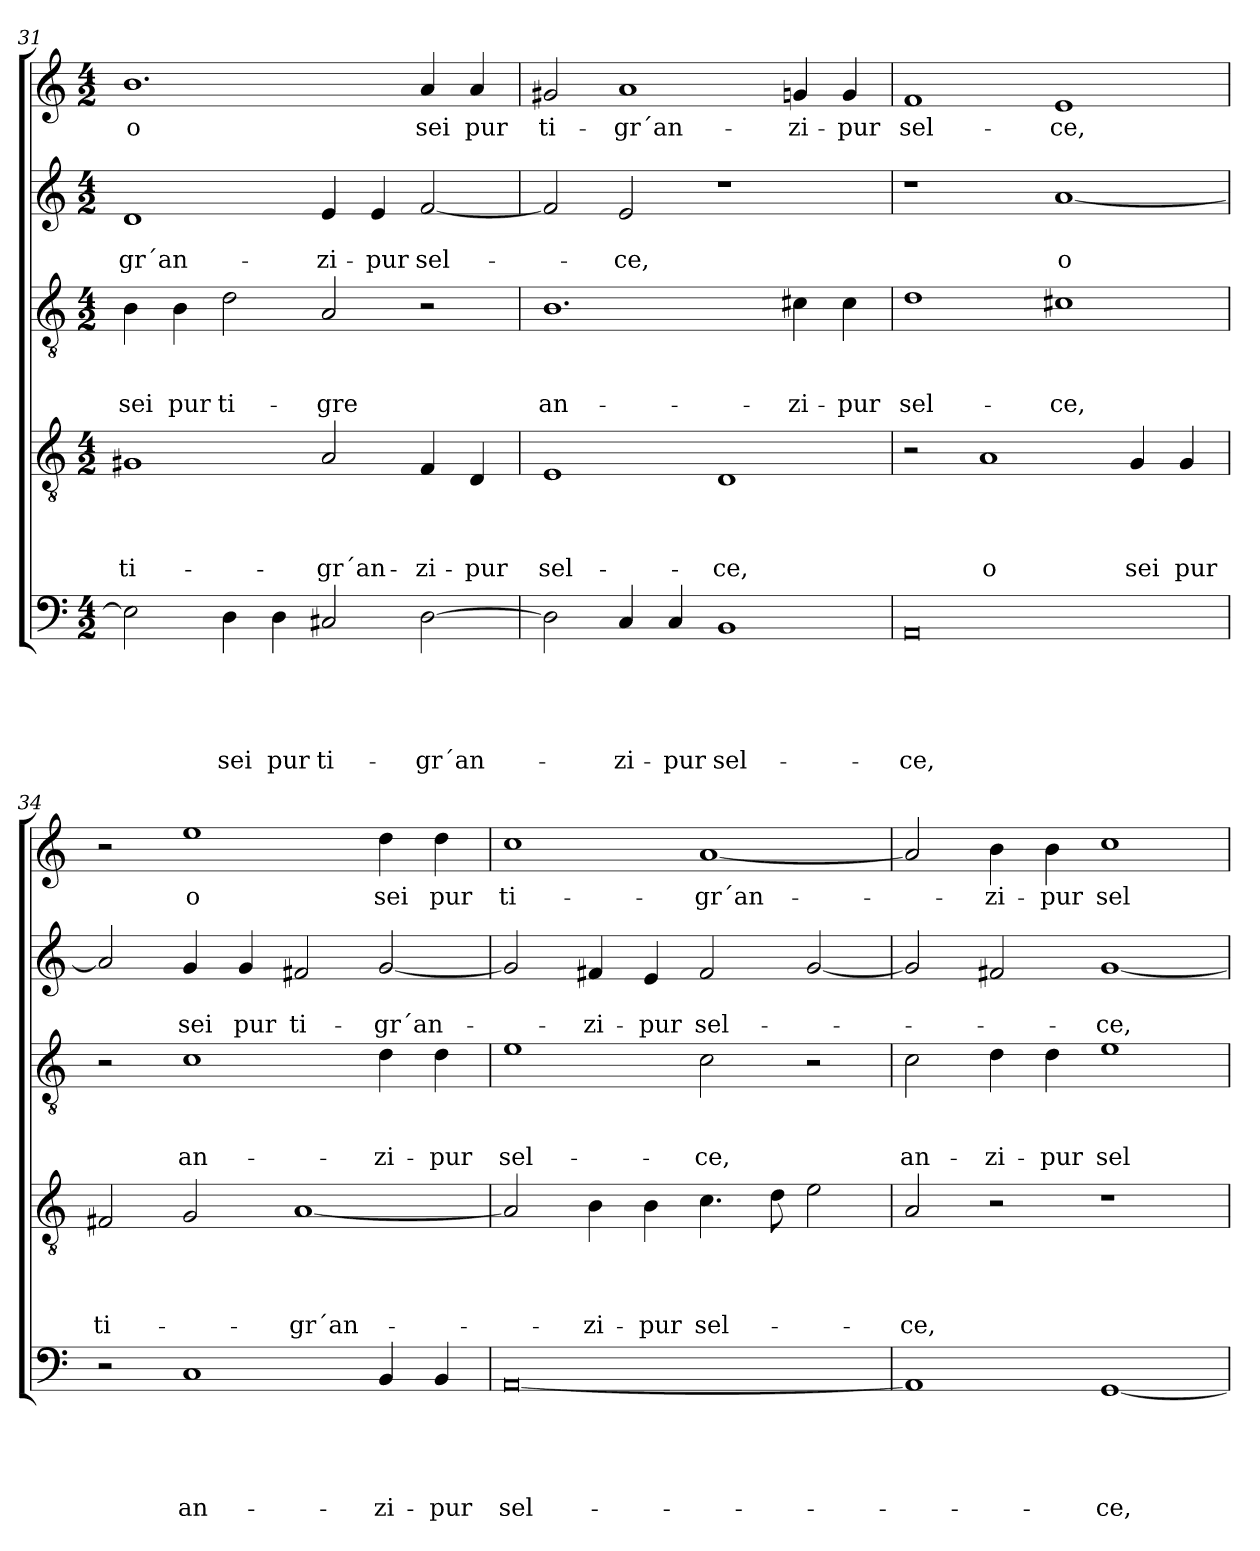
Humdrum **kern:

**kern	**text	**text	**text	**text	**text	**kern	**text	**text	**text	**text	**kern	**text	**text	**text	**kern	**text	**text	**kern	**text
*part5	*part5	*part5	*part5	*part5	*part5	*part4	*part4	*part4	*part4	*part4	*part3	*part3	*part3	*part3	*part2	*part2	*part2	*part1	*part1
*staff5	*staff5	*staff5	*staff5	*staff5	*staff5	*staff4	*staff4	*staff4	*staff4	*staff4	*staff3	*staff3	*staff3	*staff3	*staff2	*staff2	*staff2	*staff1	*staff1
*clefF4	*	*	*	*	*	*clefGv2	*	*	*	*	*clefGv2	*	*	*	*clefG2	*	*	*clefG2	*
*k[]	*	*	*	*	*	*k[]	*	*	*	*	*k[]	*	*	*	*k[]	*	*	*k[]	*
*C:	*	*	*	*	*	*C:	*	*	*	*	*C:	*	*	*	*C:	*	*	*C:	*
*M4/2	*	*	*	*	*	*M4/2	*	*	*	*	*M4/2	*	*	*	*M4/2	*	*	*M4/2	*
=31	=31	=31	=31	=31	=31	=31	=31	=31	=31	=31	=31	=31	=31	=31	=31	=31	=31	=31	=31
!	!	!	!	!	!	!	!	!	!	!LO:LY:b	!	!	!	!LO:LY:b	!	!	!LO:LY:b	!	!LO:LY:b
2E\]	.	.	.	.	.	1G#X	.	.	.	ti-	4B\	.	.	sei	1d	.	-gr´an-	1.b	o
!	!	!	!	!	!	!	!	!	!	!	!	!	!	!LO:LY:b	!	!	!	!	!
.	.	.	.	.	.	.	.	.	.	.	4B\	.	.	pur	.	.	.	.	.
!	!	!	!	!	!LO:LY:b	!	!	!	!	!	!	!	!	!LO:LY:b	!	!	!	!	!
4D\	.	.	.	.	sei	.	.	.	.	.	2d\	.	.	ti-	.	.	.	.	.
!	!	!	!	!	!LO:LY:b	!	!	!	!	!	!	!	!	!	!	!	!	!	!
4D\	.	.	.	.	pur	.	.	.	.	.	.	.	.	.	.	.	.	.	.
!	!	!	!	!	!LO:LY:b	!	!	!	!	!LO:LY:b	!	!	!	!LO:LY:b	!	!	!LO:LY:b	!	!
2C#X/	.	.	.	.	ti-	2A/	.	.	.	-gr´an-	2A/	.	.	-gre	4e/	.	-zi-	.	.
!	!	!	!	!	!	!	!	!	!	!	!	!	!	!	!	!	!LO:LY:b	!	!
.	.	.	.	.	.	.	.	.	.	.	.	.	.	.	4e/	.	-pur	.	.
!	!	!	!	!	!LO:LY:b	!	!	!	!	!LO:LY:b	!	!	!	!	!	!	!LO:LY:b	!	!LO:LY:b
[2D\	.	.	.	.	-gr´an-	4F/	.	.	.	-zi-	2r	.	.	.	[2f/	.	sel-	4a/	sei
!	!	!	!	!	!	!	!	!	!	!LO:LY:b	!	!	!	!	!	!	!	!	!LO:LY:b
.	.	.	.	.	.	4D/	.	.	.	-pur	.	.	.	.	.	.	.	4a/	pur
=32	=32	=32	=32	=32	=32	=32	=32	=32	=32	=32	=32	=32	=32	=32	=32	=32	=32	=32	=32
!	!	!	!	!	!	!	!	!	!	!LO:LY:b	!	!	!	!LO:LY:b	!	!	!	!	!LO:LY:b
2D\]	.	.	.	.	.	1E	.	.	.	sel-	1.B	.	.	an-	2f/]	.	.	2g#X/	ti-
!	!	!	!	!	!LO:LY:b	!	!	!	!	!	!	!	!	!	!	!	!LO:LY:b	!	!LO:LY:b
4C/	.	.	.	.	-zi-	.	.	.	.	.	.	.	.	.	2e/	.	-ce,	1a	-gr´an-
!	!	!	!	!	!LO:LY:b	!	!	!	!	!	!	!	!	!	!	!	!	!	!
4C/	.	.	.	.	-pur	.	.	.	.	.	.	.	.	.	.	.	.	.	.
!	!	!	!	!	!LO:LY:b	!	!	!	!	!LO:LY:b	!	!	!	!	!	!	!	!	!
1BB	.	.	.	.	sel-	1D	.	.	.	-ce,	.	.	.	.	1r	.	.	.	.
!	!	!	!	!	!	!	!	!	!	!	!	!	!	!LO:LY:b	!	!	!	!	!LO:LY:b
.	.	.	.	.	.	.	.	.	.	.	4c#X\	.	.	-zi-	.	.	.	4gn/	-zi-
!	!	!	!	!	!	!	!	!	!	!	!	!	!	!LO:LY:b	!	!	!	!	!LO:LY:b
.	.	.	.	.	.	.	.	.	.	.	4c#\	.	.	-pur	.	.	.	4g/	-pur
=33	=33	=33	=33	=33	=33	=33	=33	=33	=33	=33	=33	=33	=33	=33	=33	=33	=33	=33	=33
!	!	!	!	!	!LO:LY:b	!	!	!	!	!	!	!	!	!LO:LY:b	!	!	!	!	!LO:LY:b
0AA	.	.	.	.	-ce,	2r	.	.	.	.	1d	.	.	sel-	1r	.	.	1f	sel-
!	!	!	!	!	!	!	!	!	!	!LO:LY:b	!	!	!	!	!	!	!	!	!
.	.	.	.	.	.	1A	.	.	.	o	.	.	.	.	.	.	.	.	.
!	!	!	!	!	!	!	!	!	!	!	!	!	!	!LO:LY:b	!	!	!LO:LY:b	!	!LO:LY:b
.	.	.	.	.	.	.	.	.	.	.	1c#X	.	.	-ce,	[1a	.	o	1e	-ce,
!	!	!	!	!	!	!	!	!	!	!LO:LY:b	!	!	!	!	!	!	!	!	!
.	.	.	.	.	.	4G/	.	.	.	sei	.	.	.	.	.	.	.	.	.
!	!	!	!	!	!	!	!	!	!	!LO:LY:b	!	!	!	!	!	!	!	!	!
.	.	.	.	.	.	4G/	.	.	.	pur	.	.	.	.	.	.	.	.	.
!!LO:LB:g=z
=34	=34	=34	=34	=34	=34	=34	=34	=34	=34	=34	=34	=34	=34	=34	=34	=34	=34	=34	=34
!	!	!	!	!	!	!	!	!	!	!LO:LY:b	!	!	!	!	!	!	!	!	!
2r	.	.	.	.	.	2F#X/	.	.	.	ti-	2r	.	.	.	2a/]	.	.	2r	.
!	!	!	!	!	!LO:LY:b	!	!	!	!	!	!	!	!	!LO:LY:b	!	!	!LO:LY:b	!	!LO:LY:b
1C	.	.	.	.	an-	2G/	.	.	.	.	1c	.	.	an-	4g/	.	sei	1ee	o
!	!	!	!	!	!	!	!	!	!	!	!	!	!	!	!	!	!LO:LY:b	!	!
.	.	.	.	.	.	.	.	.	.	.	.	.	.	.	4g/	.	pur	.	.
!	!	!	!	!	!	!	!	!	!	!LO:LY:b	!	!	!	!	!	!	!LO:LY:b	!	!
.	.	.	.	.	.	[1A	.	.	.	-gr´an-	.	.	.	.	2f#X/	.	ti-	.	.
!	!	!	!	!	!LO:LY:b	!	!	!	!	!	!	!	!	!LO:LY:b	!	!	!LO:LY:b	!	!LO:LY:b
4BB/	.	.	.	.	-zi-	.	.	.	.	.	4d\	.	.	-zi-	[2g/	.	-gr´an-	4dd\	sei
!	!	!	!	!	!LO:LY:b	!	!	!	!	!	!	!	!	!LO:LY:b	!	!	!	!	!LO:LY:b
4BB/	.	.	.	.	-pur	.	.	.	.	.	4d\	.	.	-pur	.	.	.	4dd\	pur
=35	=35	=35	=35	=35	=35	=35	=35	=35	=35	=35	=35	=35	=35	=35	=35	=35	=35	=35	=35
!	!	!	!	!	!LO:LY:b	!	!	!	!	!	!	!	!	!LO:LY:b	!	!	!	!	!LO:LY:b
[0AA	.	.	.	.	sel-	2A/]	.	.	.	.	1e	.	.	sel-	2g/]	.	.	1cc	ti-
!	!	!	!	!	!	!	!	!	!	!LO:LY:b	!	!	!	!	!	!	!LO:LY:b	!	!
.	.	.	.	.	.	4B\	.	.	.	-zi-	.	.	.	.	4f#X/	.	-zi-	.	.
!	!	!	!	!	!	!	!	!	!	!LO:LY:b	!	!	!	!	!	!	!LO:LY:b	!	!
.	.	.	.	.	.	4B\	.	.	.	-pur	.	.	.	.	4e/	.	-pur	.	.
!	!	!	!	!	!	!	!	!	!	!LO:LY:b	!	!	!	!LO:LY:b	!	!	!LO:LY:b	!	!LO:LY:b
.	.	.	.	.	.	4.c\	.	.	.	sel-	2c\	.	.	-ce,	2f#/	.	sel-	[1a	-gr´an-
.	.	.	.	.	.	8d\	.	.	.	.	.	.	.	.	.	.	.	.	.
.	.	.	.	.	.	2e\	.	.	.	.	2r	.	.	.	[2g/	.	.	.	.
=36	=36	=36	=36	=36	=36	=36	=36	=36	=36	=36	=36	=36	=36	=36	=36	=36	=36	=36	=36
!	!	!	!	!	!	!	!	!	!	!LO:LY:b	!	!	!	!LO:LY:b	!	!	!	!	!
1AA]	.	.	.	.	.	2A/	.	.	.	-ce,	2c\	.	.	an-	2g/]	.	.	2a/]	.
!	!	!	!	!	!	!	!	!	!	!	!	!	!	!LO:LY:b	!	!	!	!	!LO:LY:b
.	.	.	.	.	.	2r	.	.	.	.	4d\	.	.	-zi-	2f#X/	.	.	4b\	-zi-
!	!	!	!	!	!	!	!	!	!	!	!	!	!	!LO:LY:b	!	!	!	!	!LO:LY:b
.	.	.	.	.	.	.	.	.	.	.	4d\	.	.	-pur	.	.	.	4b\	-pur
!	!	!	!	!	!LO:LY:b	!	!	!	!	!	!	!	!	!LO:LY:b	!	!	!LO:LY:b	!	!LO:LY:b
[1GG	.	.	.	.	-ce,	1r	.	.	.	.	1e	.	.	sel-	[1g	.	-ce,	1cc	sel-
=	=	=	=	=	=	=	=	=	=	=	=	=	=	=	=	=	=	=	=
*-	*-	*-	*-	*-	*-	*-	*-	*-	*-	*-	*-	*-	*-	*-	*-	*-	*-	*-	*-
